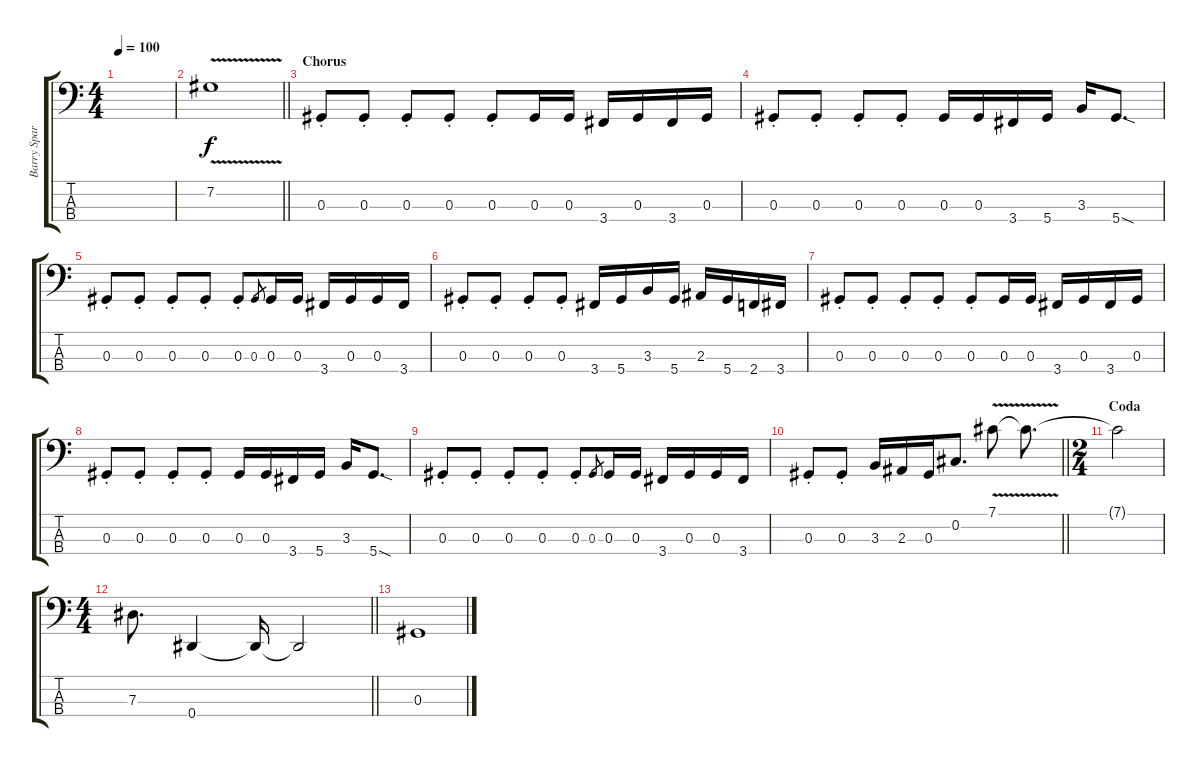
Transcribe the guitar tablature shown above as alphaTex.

\track ("Barry Sparks" "Barry Spar") {instrument electricbassfinger}
\staff {score tabs}
\tuning (Gb2 Db2 Ab1 Eb1) {hide}
\ts (4 4)
\tempo 100
\clef f4
\ks c
|
\barLineRight lightlight
7.2{v}.1 |
\section ("" "Chorus")
0.3{st}.8 0.3{st}.8 0.3{st}.8 0.3{st}.8 0.3{st}.8 0.3.16 0.3.16 3.4.16 0.3.16 3.4.16 0.3.16 |
0.3{st}.8 0.3{st}.8 0.3{st}.8 0.3{st}.8 0.3.16 0.3.16 3.4.16 5.4.16 3.3.16 5.4{sod}.8{d} |
0.3{st}.8 0.3{st}.8 0.3{st}.8 0.3{st}.8 0.3{st}.8 0.3.8{gr} 0.3.16 0.3.16 3.4.16 0.3.16 0.3.16 3.4.16 |
0.3{st}.8 0.3{st}.8 0.3{st}.8 0.3{st}.8 3.4.16 5.4.16 3.3.16 5.4.16 2.3.16 5.4.16 2.4.16 3.4.16 |
0.3{st}.8 0.3{st}.8 0.3{st}.8 0.3{st}.8 0.3{st}.8 0.3.16 0.3.16 3.4.16 0.3.16 3.4.16 0.3.16 |
0.3{st}.8 0.3{st}.8 0.3{st}.8 0.3{st}.8 0.3.16 0.3.16 3.4.16 5.4.16 3.3.16 5.4{sod}.8{d} |
0.3{st}.8 0.3{st}.8 0.3{st}.8 0.3{st}.8 0.3{st}.8 0.3.8{gr} 0.3.16 0.3.16 3.4.16 0.3.16 0.3.16 3.4.16 |
\barLineRight lightlight
0.3{st}.8 0.3{st}.8 3.3.16 2.3.16 0.3.16 0.2.8{d} 7.1{v}.8 7.1{t}.8{d} |
\ts (2 4)
\section ("" "Coda")
7.1{t}.2 |
\ts (4 4)
\barLineRight lightlight
7.3.8{d} 0.4.4 0.4{t}.16 0.4{t}.2 |
0.3.1
